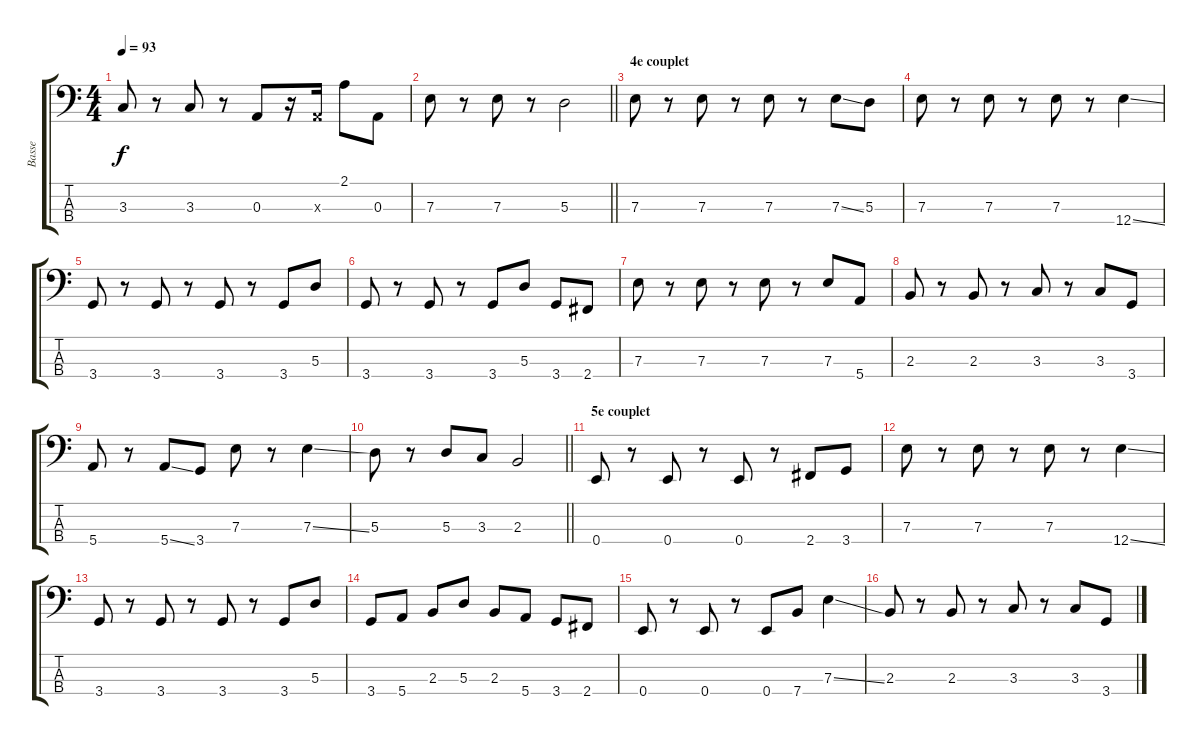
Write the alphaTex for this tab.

\track ("Basse" "Basse") {instrument electricbassfinger}
\staff {score tabs}
\tuning (G2 D2 A1 E1) {hide}
\ts (4 4)
\tempo 93
\clef f4
\ks c
3.3.8{dy f} r.8 3.3.8 r.8 0.3.8 r.16 0.3{x}.16 2.1.8 0.3.8 |
\barLineRight lightlight
7.3.8 r.8 7.3.8 r.8 5.3.2 |
\section ("" "4e couplet")
7.3.8 r.8 7.3.8 r.8 7.3.8 r.8 7.3{ss}.8 5.3.8 |
7.3.8 r.8 7.3.8 r.8 7.3.8 r.8 12.4{ss}.4 |
3.4.8 r.8 3.4.8 r.8 3.4.8 r.8 3.4.8 5.3.8 |
3.4.8 r.8 3.4.8 r.8 3.4.8 5.3.8 3.4.8 2.4.8 |
7.3.8 r.8 7.3.8 r.8 7.3.8 r.8 7.3.8 5.4.8 |
2.3.8 r.8 2.3.8 r.8 3.3.8 r.8 3.3.8 3.4.8 |
5.4.8 r.8 5.4{ss}.8 3.4.8 7.3.8 r.8 7.3{ss}.4 |
\barLineRight lightlight
5.3.8 r.8 5.3.8 3.3.8 2.3.2 |
\section ("" "5e couplet")
0.4.8 r.8 0.4.8 r.8 0.4.8 r.8 2.4.8 3.4.8 |
7.3.8 r.8 7.3.8 r.8 7.3.8 r.8 12.4{ss}.4 |
3.4.8 r.8 3.4.8 r.8 3.4.8 r.8 3.4.8 5.3.8 |
3.4.8 5.4.8 2.3.8 5.3.8 2.3.8 5.4.8 3.4.8 2.4.8 |
0.4.8 r.8 0.4.8 r.8 0.4.8 7.4.8 7.3{ss}.4 |
2.3.8 r.8 2.3.8 r.8 3.3.8 r.8 3.3.8 3.4.8
